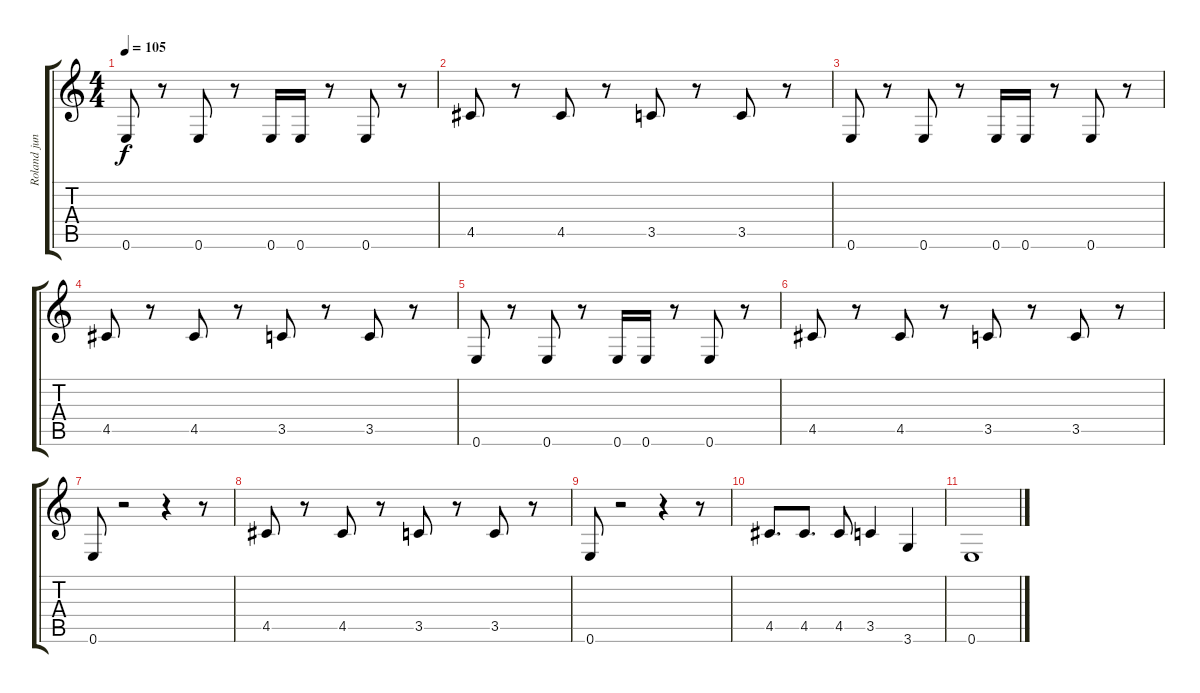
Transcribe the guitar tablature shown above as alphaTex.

\track ("Roland juno DI" "Roland jun") {instrument synthbass2}
\staff {score tabs}
\tuning (E4 B3 G3 D3 A2 E2) {hide}
\ts (4 4)
\tempo 105
\clef g2
\ks c
0.6.8{dy f} r.8 0.6.8 r.8 0.6.16 0.6.16 r.8 0.6.8 r.8 |
4.5.8 r.8 4.5.8 r.8 3.5.8 r.8 3.5.8 r.8 |
0.6.8 r.8 0.6.8 r.8 0.6.16 0.6.16 r.8 0.6.8 r.8 |
4.5.8 r.8 4.5.8 r.8 3.5.8 r.8 3.5.8 r.8 |
0.6.8 r.8 0.6.8 r.8 0.6.16 0.6.16 r.8 0.6.8 r.8 |
4.5.8 r.8 4.5.8 r.8 3.5.8 r.8 3.5.8 r.8 |
0.6.8 r.2 r.4 r.8 |
4.5.8 r.8 4.5.8 r.8 3.5.8 r.8 3.5.8 r.8 |
0.6.8 r.2 r.4 r.8 |
4.5.8{d} 4.5.8{d} 4.5.8 3.5.4 3.6.4 |
0.6.1
